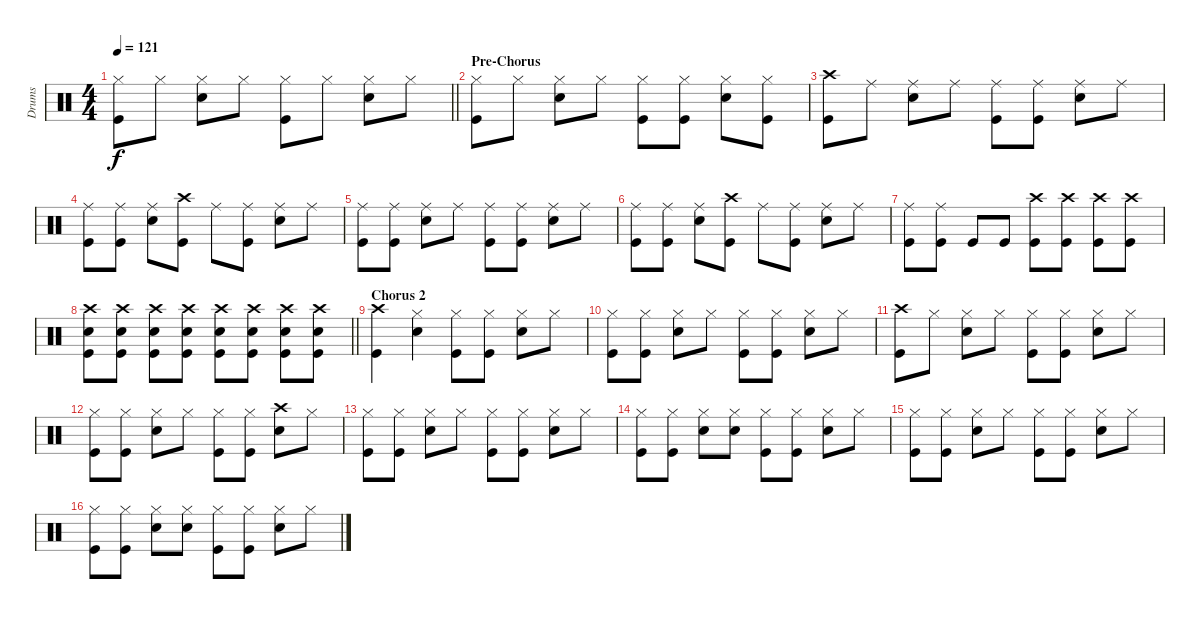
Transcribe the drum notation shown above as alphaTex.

\track ("Drums" "Drums") {instrument percussion}
\staff {score}
\articulation defaults
\ts (4 4)
\tempo 121
\clef neutral
\barLineRight lightlight
\ks c
("Hi-Hat (closed)" "Kick (hit)").8{dy f} "Hi-Hat (closed)".8 ("Hi-Hat (closed)" "Snare (hit) 2").8 "Hi-Hat (closed)".8 ("Hi-Hat (closed)" "Kick (hit)").8 "Hi-Hat (closed)".8 ("Hi-Hat (closed)" "Snare (hit) 2").8 "Hi-Hat (closed)".8 |
\section ("" "Pre-Chorus")
("Hi-Hat (closed)" "Kick (hit)").8 "Hi-Hat (closed)".8 ("Hi-Hat (closed)" "Snare (hit) 2").8 "Hi-Hat (closed)".8 ("Hi-Hat (closed)" "Kick (hit)").8 ("Hi-Hat (closed)" "Kick (hit)").8 ("Hi-Hat (closed)" "Snare (hit) 2").8 ("Hi-Hat (closed)" "Kick (hit)").8 |
("Crash high (hit)" "Kick (hit)").8 "Ride (middle)".8 ("Ride (middle)" "Snare (hit) 2").8 "Ride (middle)".8 ("Ride (middle)" "Kick (hit)").8 ("Ride (middle)" "Kick (hit)").8 ("Ride (middle)" "Snare (hit) 2").8 "Ride (middle)".8 |
("Ride (middle)" "Kick (hit)").8 ("Ride (middle)" "Kick (hit)").8 ("Ride (middle)" "Snare (hit) 2").8 ("Crash high (hit)" "Kick (hit)").8 "Ride (middle)".8 ("Ride (middle)" "Kick (hit)").8 ("Ride (middle)" "Snare (hit) 2").8 "Ride (middle)".8 |
("Ride (middle)" "Kick (hit)").8 ("Ride (middle)" "Kick (hit)").8 ("Ride (middle)" "Snare (hit) 2").8 "Ride (middle)".8 ("Ride (middle)" "Kick (hit)").8 ("Ride (middle)" "Kick (hit)").8 ("Ride (middle)" "Snare (hit) 2").8 "Ride (middle)".8 |
("Ride (middle)" "Kick (hit)").8 ("Ride (middle)" "Kick (hit)").8 ("Ride (middle)" "Snare (hit) 2").8 ("Crash high (hit)" "Kick (hit)").8 "Ride (middle)".8 ("Ride (middle)" "Kick (hit)").8 ("Ride (middle)" "Snare (hit) 2").8 "Ride (middle)".8 |
("Ride (middle)" "Kick (hit)").8 ("Ride (middle)" "Kick (hit)").8 "Kick (hit)".8 "Kick (hit)".8 ("Crash high (hit)" "Kick (hit)").8 ("Crash high (hit)" "Kick (hit)").8 ("Crash high (hit)" "Kick (hit)").8 ("Crash high (hit)" "Kick (hit)").8 |
\barLineRight lightlight
("Crash high (hit)" "Snare (hit) 2" "Kick (hit)").8 ("Crash high (hit)" "Snare (hit) 2" "Kick (hit)").8 ("Crash high (hit)" "Snare (hit) 2" "Kick (hit)").8 ("Crash high (hit)" "Snare (hit) 2" "Kick (hit)").8 ("Crash high (hit)" "Snare (hit) 2" "Kick (hit)").8 ("Crash high (hit)" "Snare (hit) 2" "Kick (hit)").8 ("Crash high (hit)" "Snare (hit) 2" "Kick (hit)").8 ("Crash high (hit)" "Snare (hit) 2" "Kick (hit)").8 |
\section ("" "Chorus 2")
("Crash high (hit)" "Kick (hit)").4 ("Hi-Hat (closed)" "Snare (hit) 2").4 ("Hi-Hat (closed)" "Kick (hit)").8 ("Hi-Hat (closed)" "Kick (hit)").8 ("Hi-Hat (closed)" "Snare (hit) 2").8 "Hi-Hat (closed)".8 |
("Hi-Hat (closed)" "Kick (hit)").8 ("Hi-Hat (closed)" "Kick (hit)").8 ("Hi-Hat (closed)" "Snare (hit) 2").8 "Hi-Hat (closed)".8 ("Hi-Hat (closed)" "Kick (hit)").8 ("Hi-Hat (closed)" "Kick (hit)").8 ("Hi-Hat (closed)" "Snare (hit) 2").8 "Hi-Hat (closed)".8 |
("Crash high (hit)" "Kick (hit)").8 "Hi-Hat (closed)".8 ("Hi-Hat (closed)" "Snare (hit) 2").8 "Hi-Hat (closed)".8 ("Hi-Hat (closed)" "Kick (hit)").8 ("Hi-Hat (closed)" "Kick (hit)").8 ("Hi-Hat (closed)" "Snare (hit) 2").8 "Hi-Hat (closed)".8 |
("Hi-Hat (closed)" "Kick (hit)").8 ("Hi-Hat (closed)" "Kick (hit)").8 ("Hi-Hat (closed)" "Snare (hit) 2").8 "Hi-Hat (closed)".8 ("Hi-Hat (closed)" "Kick (hit)").8 ("Hi-Hat (closed)" "Kick (hit)").8 ("Crash high (hit)" "Snare (hit) 2").8 "Hi-Hat (closed)".8 |
("Hi-Hat (closed)" "Kick (hit)").8 ("Hi-Hat (closed)" "Kick (hit)").8 ("Hi-Hat (closed)" "Snare (hit) 2").8 "Hi-Hat (closed)".8 ("Hi-Hat (closed)" "Kick (hit)").8 ("Hi-Hat (closed)" "Kick (hit)").8 ("Hi-Hat (closed)" "Snare (hit) 2").8 "Hi-Hat (closed)".8 |
("Hi-Hat (closed)" "Kick (hit)").8 ("Hi-Hat (closed)" "Kick (hit)").8 ("Hi-Hat (closed)" "Snare (hit) 2").8 ("Hi-Hat (closed)" "Snare (hit) 2").8 ("Hi-Hat (closed)" "Kick (hit)").8 ("Hi-Hat (closed)" "Kick (hit)").8 ("Hi-Hat (closed)" "Snare (hit) 2").8 "Hi-Hat (closed)".8 |
("Hi-Hat (closed)" "Kick (hit)").8 ("Hi-Hat (closed)" "Kick (hit)").8 ("Hi-Hat (closed)" "Snare (hit) 2").8 "Hi-Hat (closed)".8 ("Hi-Hat (closed)" "Kick (hit)").8 ("Hi-Hat (closed)" "Kick (hit)").8 ("Hi-Hat (closed)" "Snare (hit) 2").8 "Hi-Hat (closed)".8 |
("Hi-Hat (closed)" "Kick (hit)").8 ("Hi-Hat (closed)" "Kick (hit)").8 ("Hi-Hat (closed)" "Snare (hit) 2").8 ("Hi-Hat (closed)" "Snare (hit) 2").8 ("Hi-Hat (closed)" "Kick (hit)").8 ("Hi-Hat (closed)" "Kick (hit)").8 ("Hi-Hat (closed)" "Snare (hit) 2").8 "Hi-Hat (closed)".8
